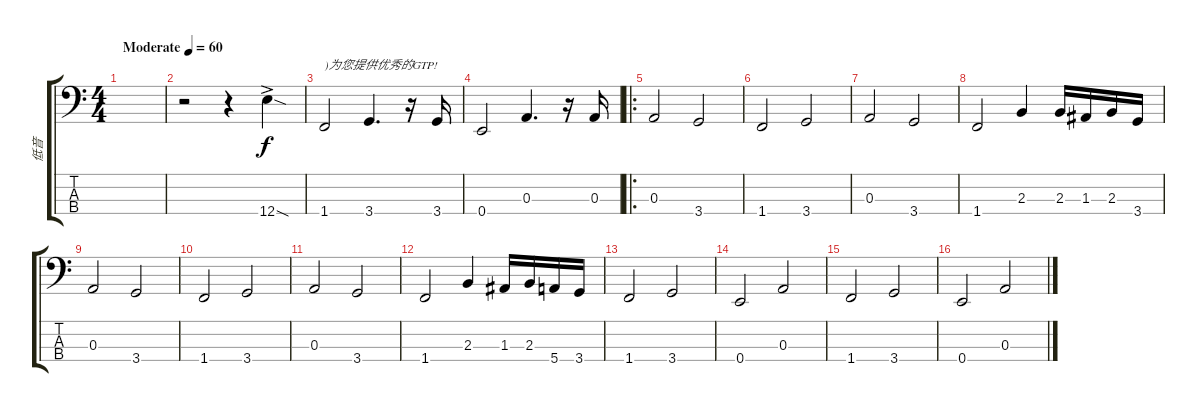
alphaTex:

\track ("低音" "低音") {instrument fretlessbass}
\staff {score tabs}
\tuning (G2 D2 A1 E1) {hide}
\ts (4 4)
\tempo (60 "Moderate")
\clef f4
\ks c
|
r.2 r.4 12.4{sod ac}.4{volume 16} |
1.4.2{txt ")为您提供优秀的GTP!" dy f} 3.4.4{d} r.16 3.4.16 |
0.4.2 0.3.4{d} r.16 0.3.16 |
\ro
0.3.2 3.4.2 |
1.4.2 3.4.2 |
0.3.2 3.4.2 |
1.4.2 2.3.4 2.3.16 1.3.16 2.3.16 3.4.16 |
0.3.2 3.4.2 |
1.4.2 3.4.2 |
0.3.2 3.4.2 |
1.4.2 2.3.4 1.3.16 2.3.16 5.4.16 3.4.16 |
1.4.2 3.4.2 |
0.4.2 0.3.2 |
1.4.2 3.4.2 |
0.4.2 0.3.2
